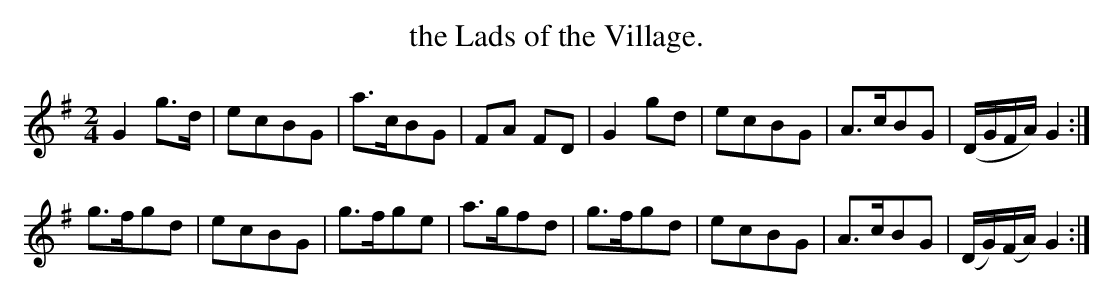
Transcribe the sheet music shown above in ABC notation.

X:1
T:the Lads of the Village.
M:2/4
L:1/8
K:G
G2g>d|ecBG|a>cBG|FA FD|G2 gd|ecBG|A>cBG|(D/G/F/A/)   G2:|
g>fgd|ecBG|g>fge|a>gfd|g>fgd|ecBG|A>cBG|(D/G/)(F/A/) G2:|
